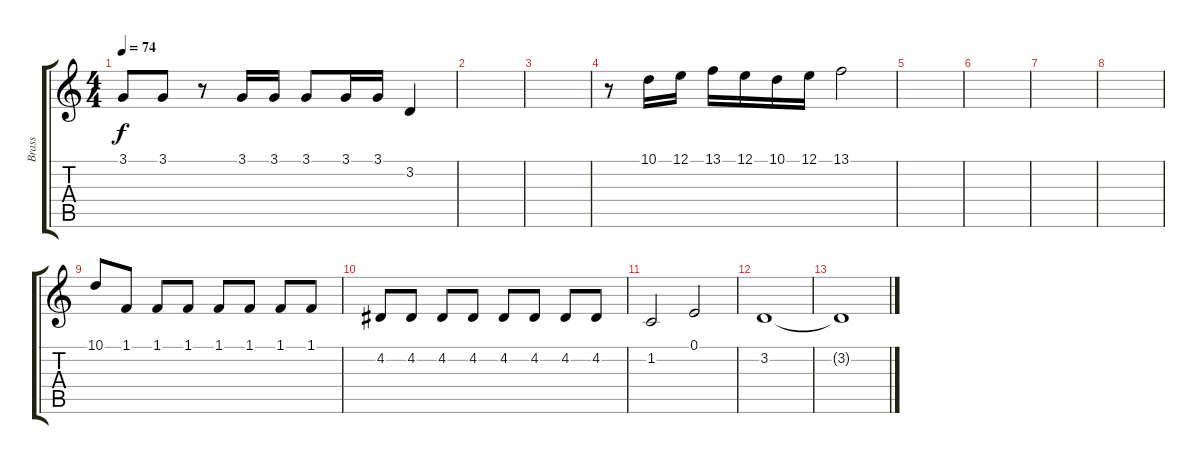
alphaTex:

\track ("Brass" "Brass") {instrument trumpet}
\staff {score tabs}
\tuning (E4 B3 G3 D3 A2 E2) {hide}
\ts (4 4)
\tempo 74
\clef g2
\ks c
3.1.8{dy f} 3.1.8 r.8 3.1.16 3.1.16 3.1.8 3.1.16 3.1.16 3.2.4 |
|
|
r.8 10.1.16 12.1.16 13.1.16 12.1.16 10.1.16 12.1.16 13.1.2 |
|
|
|
|
10.1.8 1.1.8 1.1.8 1.1.8 1.1.8 1.1.8 1.1.8 1.1.8 |
4.2.8 4.2.8 4.2.8 4.2.8 4.2.8 4.2.8 4.2.8 4.2.8 |
1.2.2 0.1.2 |
3.2.1 |
3.2{t}.1
